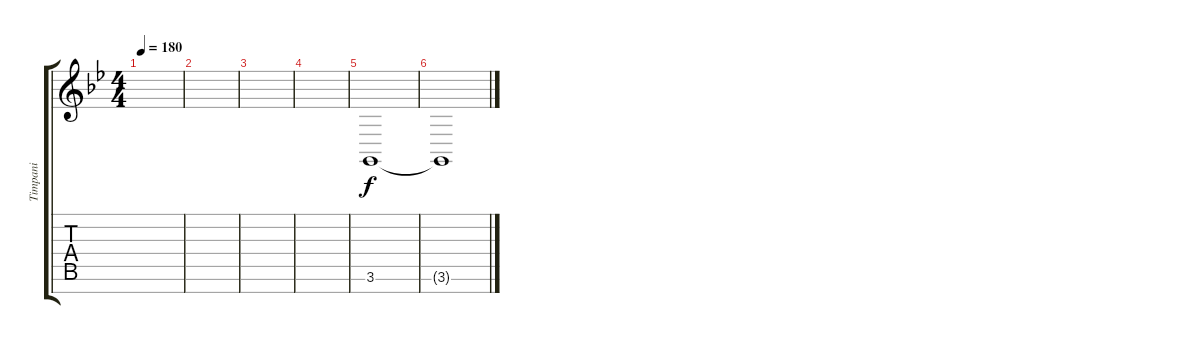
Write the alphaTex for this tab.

\track ("Timpani" "Timpani") {instrument timpani}
\staff {score tabs}
\tuning (E4 B3 G3 D3 A2 E2 B1) {hide}
\ts (4 4)
\tempo 180
\clef g2
\ks bb
|
|
|
|
3.6.1{dy f} |
3.6{t}.1
